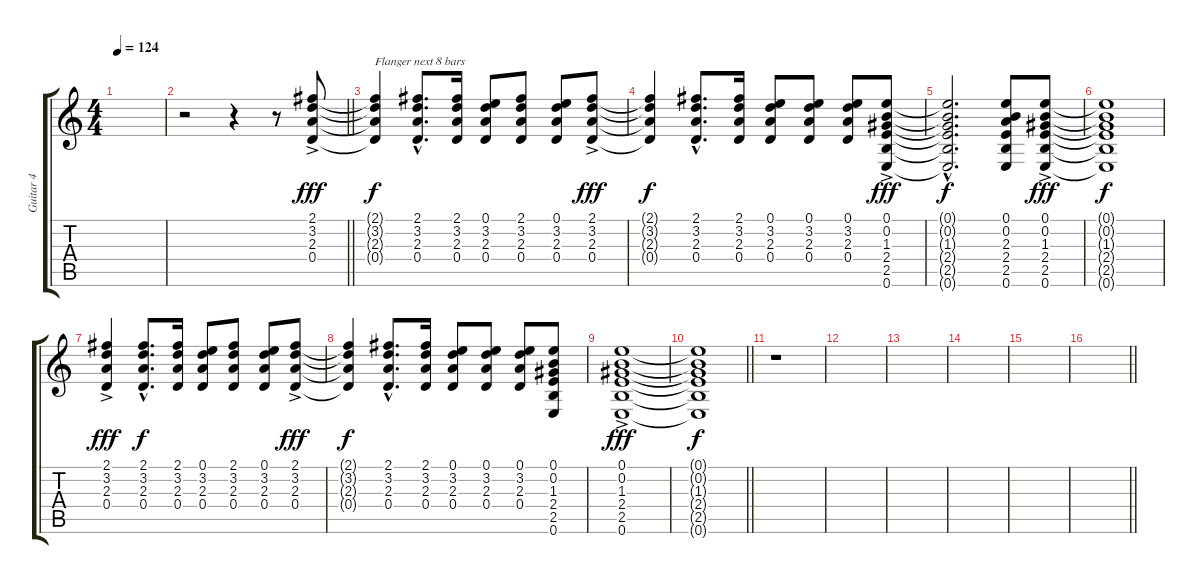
\track ("Guitar 4" "Guitar 4") {instrument electricguitarclean}
\staff {score tabs}
\tuning (E4 B3 G3 D3 A2 E2) {hide}
\ts (4 4)
\tempo 124
\clef g2
\ks c
|
\barLineRight lightlight
r.2 r.4 r.8 (2.1{ac} 3.2{ac} 2.3{ac} 0.4{ac}).8{dy fff} |
(2.1{t} 3.2{t} 2.3{t} 0.4{t}).4{txt "Flanger next 8 bars" dy f} (2.1{hac} 3.2{hac} 2.3{hac} 0.4{hac}).8{d} (2.1 3.2 2.3 0.4).16 (0.1 3.2 2.3 0.4).8 (2.1 3.2 2.3 0.4).8 (0.1 3.2 2.3 0.4).8 (2.1{ac} 3.2{ac} 2.3{ac} 0.4{ac}).8{dy fff} |
(2.1{t} 3.2{t} 2.3{t} 0.4{t}).4{dy f} (2.1{hac} 3.2{hac} 2.3{hac} 0.4{hac}).8{d} (2.1 3.2 2.3 0.4).16 (0.1 3.2 2.3 0.4).8 (0.1 3.2 2.3 0.4).8 (0.1 3.2 2.3 0.4).8 (0.1{ac} 0.2{ac} 1.3{ac} 2.4{ac} 2.5{ac} 0.6{ac}).8{dy fff} |
(0.1{hac t} 0.2{hac t} 1.3{hac t} 2.4{hac t} 2.5{hac t} 0.6{hac t}).2{d dy f} (0.1 0.2 2.3 2.4 2.5 0.6).8 (0.1{ac} 0.2{ac} 1.3{ac} 2.4{ac} 2.5{ac} 0.6{ac}).8{dy fff} |
(0.1{t} 0.2{t} 1.3{t} 2.4{t} 2.5{t} 0.6{t}).1{dy f} |
(2.1{ac} 3.2{ac} 2.3{ac} 0.4{ac}).4{dy fff} (2.1{hac} 3.2{hac} 2.3{hac} 0.4{hac}).8{d dy f} (2.1 3.2 2.3 0.4).16 (0.1 3.2 2.3 0.4).8 (2.1 3.2 2.3 0.4).8 (0.1 3.2 2.3 0.4).8 (2.1{ac} 3.2{ac} 2.3{ac} 0.4{ac}).8{dy fff} |
(2.1{t} 3.2{t} 2.3{t} 0.4{t}).4{dy f} (2.1{hac} 3.2{hac} 2.3{hac} 0.4{hac}).8{d} (2.1 3.2 2.3 0.4).16 (0.1 3.2 2.3 0.4).8 (0.1 3.2 2.3 0.4).8 (0.1 3.2 2.3 0.4).8 (0.1 0.2 1.3 2.4 2.5 0.6).8 |
(0.1{ac} 0.2{ac} 1.3{ac} 2.4{ac} 2.5{ac} 0.6{ac}).1{dy fff} |
\barLineRight lightlight
(0.1{t} 0.2{t} 1.3{t} 2.4{t} 2.5{t} 0.6{t}).1{dy f} |
r.1 |
|
|
|
|
\barLineRight lightlight
